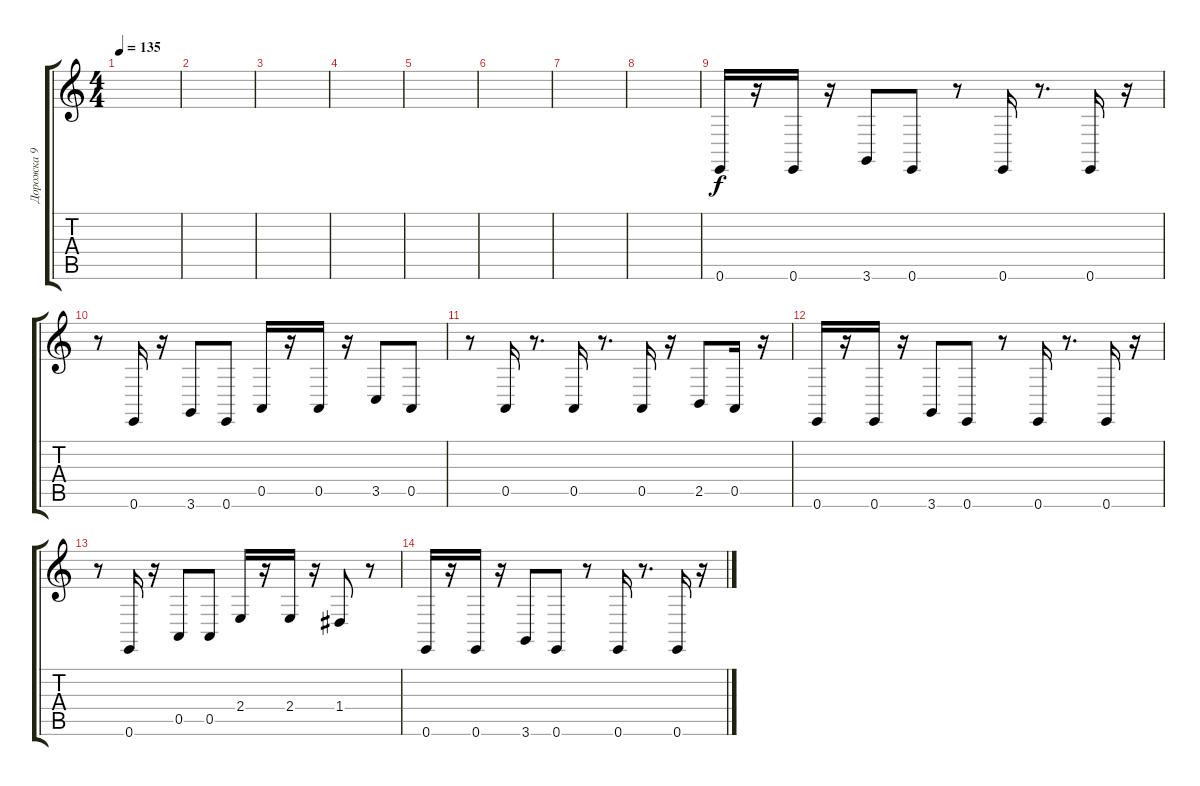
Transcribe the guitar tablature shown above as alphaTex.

\track ("Дорожка 9" "Дорожка 9") {instrument tuba}
\staff {score tabs}
\tuning (E4 B3 G3 D3 A2 E2) {hide}
\ts (4 4)
\tempo 135
\clef g2
\ks c
|
|
|
|
|
|
|
|
0.6.16 r.16 0.6.16 r.16 3.6.8 0.6.8 r.8 0.6.16 r.8{d} 0.6.16 r.16 |
r.8 0.6.16 r.16 3.6.8 0.6.8 0.5.16 r.16 0.5.16 r.16 3.5.8 0.5.8 |
r.8 0.5.16 r.8{d} 0.5.16 r.8{d} 0.5.16 r.16 2.5.8 0.5.16 r.16 |
0.6.16 r.16 0.6.16 r.16 3.6.8 0.6.8 r.8 0.6.16 r.8{d} 0.6.16 r.16 |
r.8 0.6.16 r.16 0.5.8 0.5.8 2.4.16 r.16 2.4.16 r.16 1.4.8 r.8 |
0.6.16 r.16 0.6.16 r.16 3.6.8 0.6.8 r.8 0.6.16 r.8{d} 0.6.16 r.16
